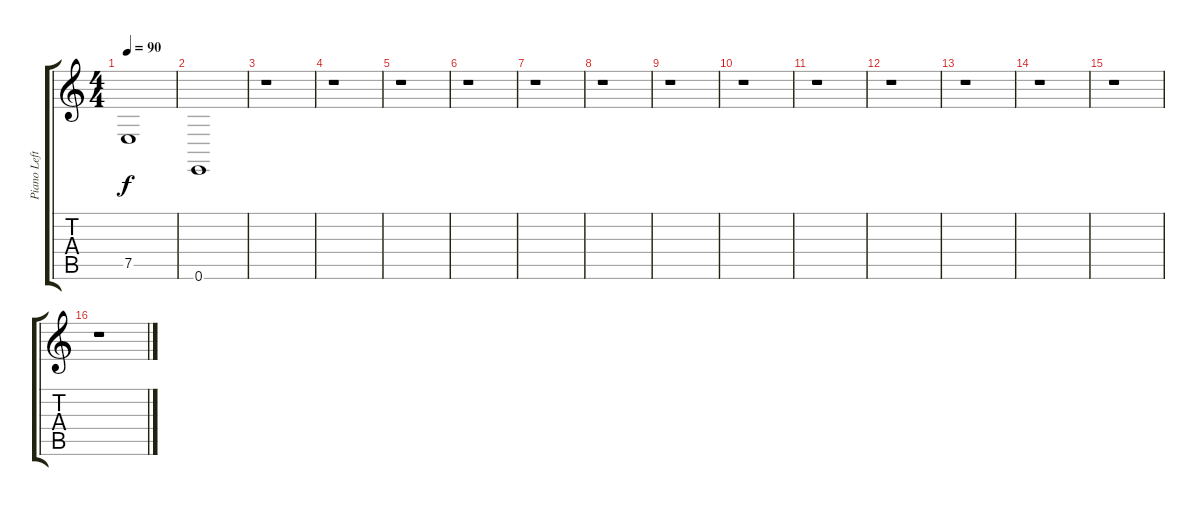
\track ("Piano Left Hand" "Piano Left") {instrument acousticgrandpiano}
\staff {score tabs}
\tuning (E4 B3 G3 D3 A2 E2) {hide}
\ts (4 4)
\tempo 90
\clef g2
\ks c
7.5.1{dy f} |
0.6.1 |
r.1 |
r.1 |
r.1 |
r.1 |
r.1 |
r.1 |
r.1 |
r.1 |
r.1 |
r.1 |
r.1 |
r.1 |
r.1 |
r.1
